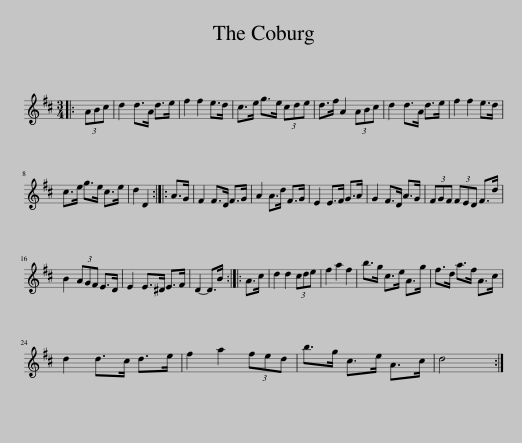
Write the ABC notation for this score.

X:1
L:1/8
M:3/4
I:linebreak $
K:D
V:1 treble
V:1
|: (3ABc | d2 d>A d>e | f2 f2 e>d | c>e g>e (3cde | d>f A2 (3ABc | %5
 d2 d>A d>e | f2 f2 e>d |$ c>e g>e c>e | d2 D2 :: A>G | %10
 F2 F>D F>G | A2 A>d F>G | E2 E>F G>A | G2 F>D A>G | (3FGF (3FED F>d |$ %15
 B2 (3AGF E>D | E2 E>^D E>F | D2- D>B :: A>c | d2 d2 (3cde | %20
 f2 a2 f2 | b>g c>e A>g | f>d a>f A>c |$ d2 d>c d>e | f2 a2 (3fed | %25
 b>g c>e A>c | d4 :| %27
